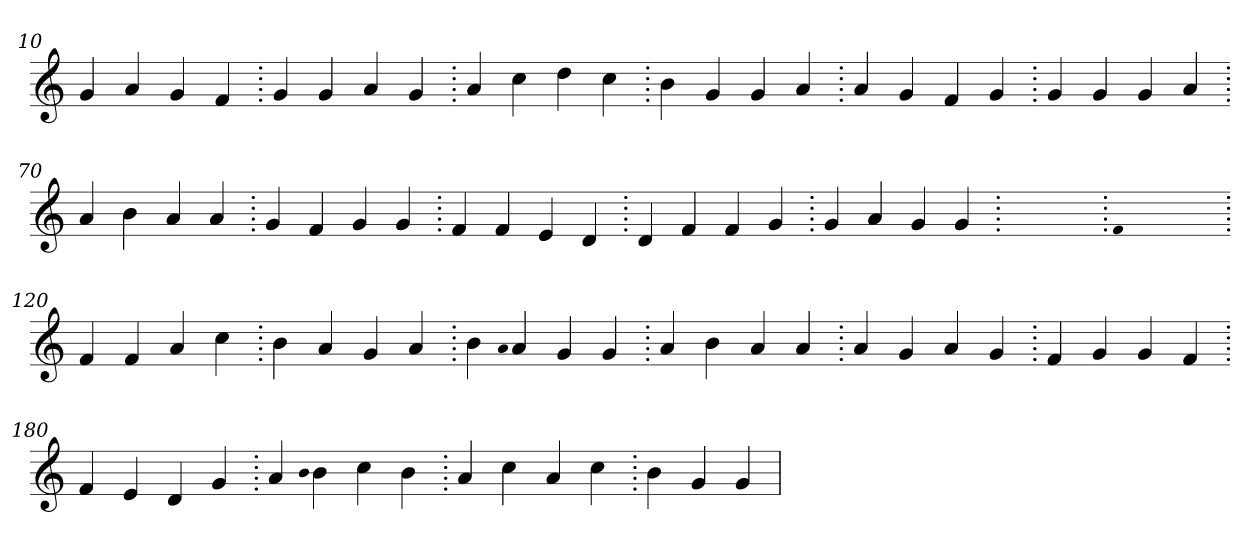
**kern
*part1
*staff1
*clefG2
=10.
4g
4a
4g
4f
=20.
4g
4g
4a
4g
=30.
4a
4cc
4dd
4cc
=40.
4b
4g
4g
4a
=50.
4a
4g
4f
4g
=60.
4g
4g
4g
4a
=70.
4a
4b
4a
4a
=80.
4g
4f
4g
4g
=90.
4f
4f
4e
4d
=100.
4d
4f
4f
4g
=110.
4g
4a
4g
4g
=120.
1ryy
=120.
qqf
1ryy
=120.
4f
4f
4a
4cc
=130.
4b
4a
4g
4a
=140.
4b
qqa
4a
4g
4g
=150.
4a
4b
4a
4a
=160.
4a
4g
4a
4g
=170.
4f
4g
4g
4f
=180.
4f
4e
4d
4g
=190.
4a
qqb
4b
4cc
4b
=200.
4a
4cc
4a
4cc
=210.
4b
4g
4g
=
*-
